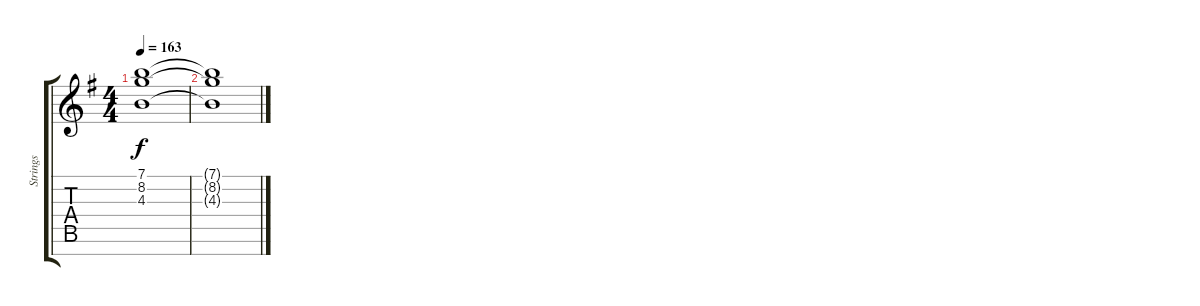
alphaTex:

\track ("Strings" "Strings") {instrument stringensemble1}
\staff {score tabs}
\tuning (E5 B4 G4 D4 A3 E3 B2) {hide}
\ts (4 4)
\tempo 163
\clef g2
\ks g
(7.1{t} 8.2{t} 4.3{t}).1{dy f} |
(7.1{t} 8.2{t} 4.3{t}).1
